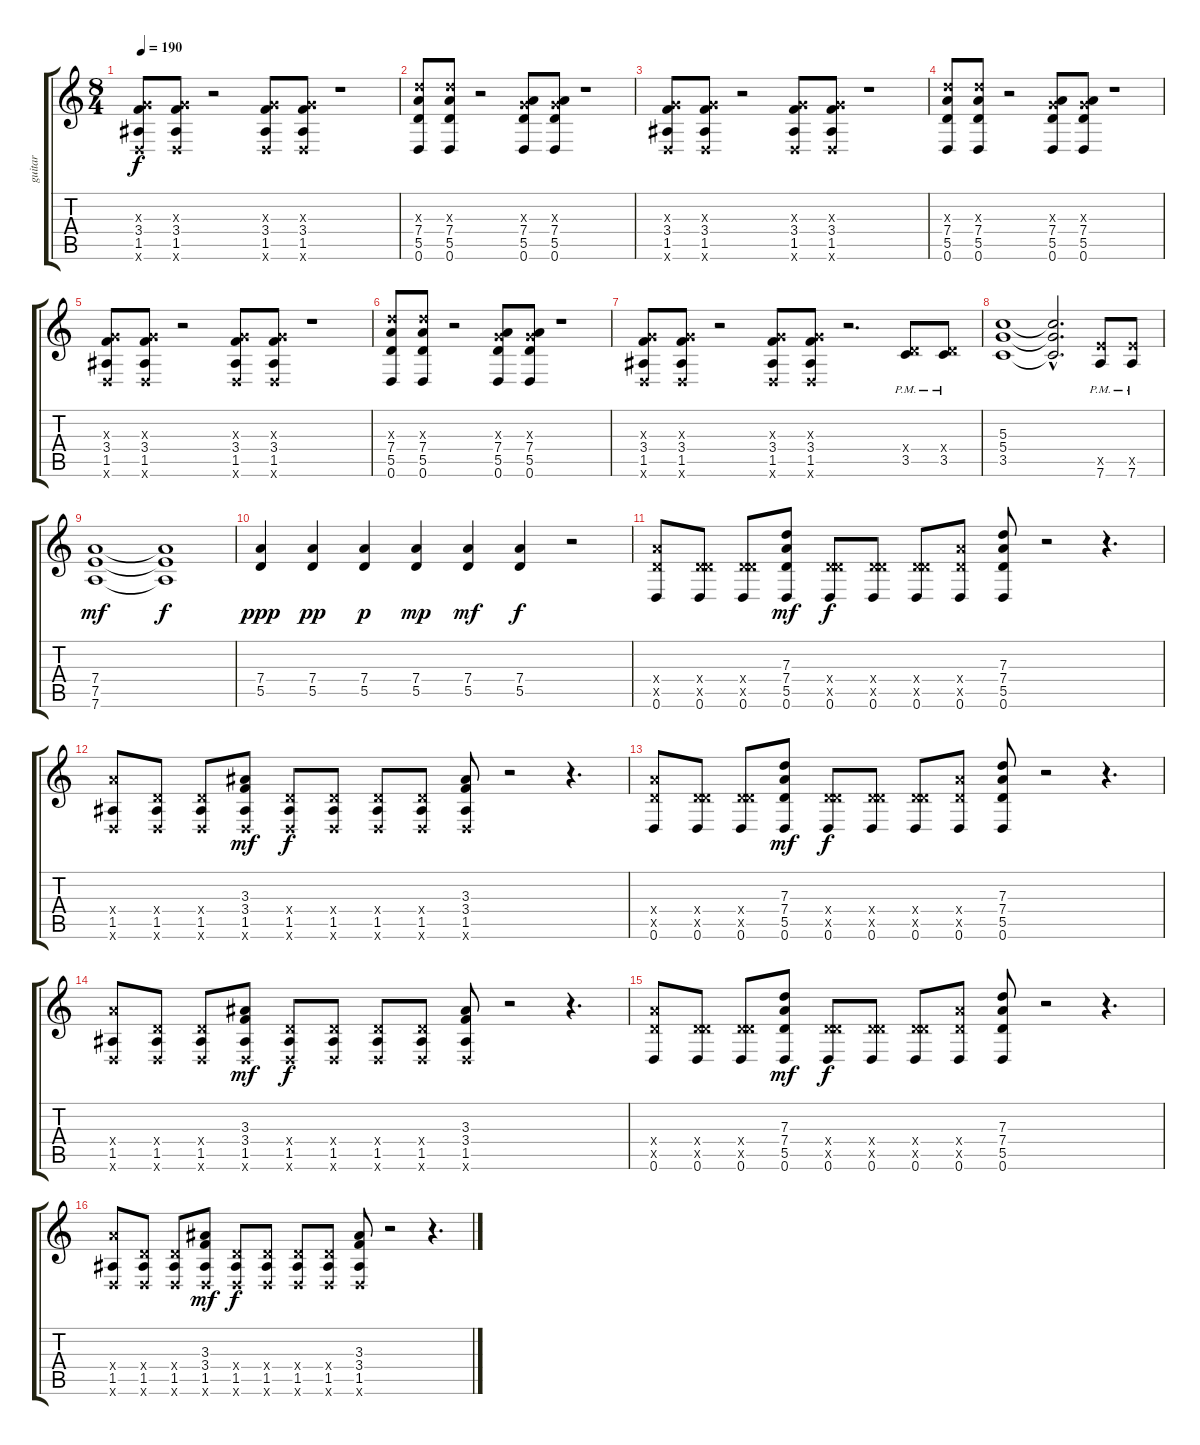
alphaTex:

\track ("guitar" "guitar") {instrument distortionguitar}
\staff {score tabs}
\tuning (E4 B3 G3 D3 A2 D2) {hide}
\ts (8 4)
\tempo 190
\clef g2
\ks c
(0.3{x} 3.4 1.5 0.6{x}).8{dy f} (0.3{x} 3.4 1.5 0.6{x}).8 r.2 (0.3{x} 3.4 1.5 0.6{x}).8 (0.3{x} 3.4 1.5 0.6{x}).8 r.1 |
(7.3{x} 7.4 5.5 0.6).8 (7.3{x} 7.4 5.5 0.6).8 r.2 (0.3{x} 7.4 5.5 0.6).8 (0.3{x} 7.4 5.5 0.6).8 r.1 |
(0.3{x} 3.4 1.5 0.6{x}).8 (0.3{x} 3.4 1.5 0.6{x}).8 r.2 (0.3{x} 3.4 1.5 0.6{x}).8 (0.3{x} 3.4 1.5 0.6{x}).8 r.1 |
(7.3{x} 7.4 5.5 0.6).8 (7.3{x} 7.4 5.5 0.6).8 r.2 (0.3{x} 7.4 5.5 0.6).8 (0.3{x} 7.4 5.5 0.6).8 r.1 |
(0.3{x} 3.4 1.5 0.6{x}).8 (0.3{x} 3.4 1.5 0.6{x}).8 r.2 (0.3{x} 3.4 1.5 0.6{x}).8 (0.3{x} 3.4 1.5 0.6{x}).8 r.1 |
(7.3{x} 7.4 5.5 0.6).8 (7.3{x} 7.4 5.5 0.6).8 r.2 (0.3{x} 7.4 5.5 0.6).8 (0.3{x} 7.4 5.5 0.6).8 r.1 |
(0.3{x} 3.4 1.5 0.6{x}).8 (0.3{x} 3.4 1.5 0.6{x}).8 r.2 (0.3{x} 3.4 1.5 0.6{x}).8 (0.3{x} 3.4 1.5 0.6{x}).8 r.2{d} (0.4{x} 3.5{pm}).8 (0.4{x} 3.5{pm}).8 |
(5.3 5.4 3.5).1 (5.3{hac t} 5.4{hac t} 3.5{hac t}).2{d} (7.5{x} 7.6{pm}).8 (7.5{x} 7.6{pm}).8 |
(7.4 7.5 7.6).1{dy mf} (7.4{t} 7.5{t} 7.6{t}).1{dy f} |
(7.4 5.5).4{dy ppp} (7.4 5.5).4{dy pp} (7.4 5.5).4{dy p} (7.4 5.5).4{dy mp} (7.4 5.5).4{dy mf} (7.4 5.5).4{dy f} r.2 |
(7.4{x} 5.5{x} 0.6).8 (0.4{x} 5.5{x} 0.6).8 (0.4{x} 5.5{x} 0.6).8 (7.3 7.4 5.5 0.6).8{dy mf} (0.4{x} 5.5{x} 0.6).8{dy f} (0.4{x} 5.5{x} 0.6).8 (0.4{x} 5.5{x} 0.6).8 (7.4{x} 5.5{x} 0.6).8 (7.3 7.4 5.5 0.6).8 r.2 r.4{d} |
(7.4{x} 1.5 0.6{x}).8 (0.4{x} 1.5 0.6{x}).8 (0.4{x} 1.5 0.6{x}).8 (3.3 3.4 1.5 0.6{x}).8{dy mf} (0.4{x} 1.5 0.6{x}).8{dy f} (0.4{x} 1.5 0.6{x}).8 (0.4{x} 1.5 0.6{x}).8 (0.4{x} 1.5 0.6{x}).8 (3.3 3.4 1.5 0.6{x}).8 r.2 r.4{d} |
(7.4{x} 5.5{x} 0.6).8 (0.4{x} 5.5{x} 0.6).8 (0.4{x} 5.5{x} 0.6).8 (7.3 7.4 5.5 0.6).8{dy mf} (0.4{x} 5.5{x} 0.6).8{dy f} (0.4{x} 5.5{x} 0.6).8 (0.4{x} 5.5{x} 0.6).8 (7.4{x} 5.5{x} 0.6).8 (7.3 7.4 5.5 0.6).8 r.2 r.4{d} |
(7.4{x} 1.5 0.6{x}).8 (0.4{x} 1.5 0.6{x}).8 (0.4{x} 1.5 0.6{x}).8 (3.3 3.4 1.5 0.6{x}).8{dy mf} (0.4{x} 1.5 0.6{x}).8{dy f} (0.4{x} 1.5 0.6{x}).8 (0.4{x} 1.5 0.6{x}).8 (0.4{x} 1.5 0.6{x}).8 (3.3 3.4 1.5 0.6{x}).8 r.2 r.4{d} |
(7.4{x} 5.5{x} 0.6).8 (0.4{x} 5.5{x} 0.6).8 (0.4{x} 5.5{x} 0.6).8 (7.3 7.4 5.5 0.6).8{dy mf} (0.4{x} 5.5{x} 0.6).8{dy f} (0.4{x} 5.5{x} 0.6).8 (0.4{x} 5.5{x} 0.6).8 (7.4{x} 5.5{x} 0.6).8 (7.3 7.4 5.5 0.6).8 r.2 r.4{d} |
(7.4{x} 1.5 0.6{x}).8 (0.4{x} 1.5 0.6{x}).8 (0.4{x} 1.5 0.6{x}).8 (3.3 3.4 1.5 0.6{x}).8{dy mf} (0.4{x} 1.5 0.6{x}).8{dy f} (0.4{x} 1.5 0.6{x}).8 (0.4{x} 1.5 0.6{x}).8 (0.4{x} 1.5 0.6{x}).8 (3.3 3.4 1.5 0.6{x}).8 r.2 r.4{d}
